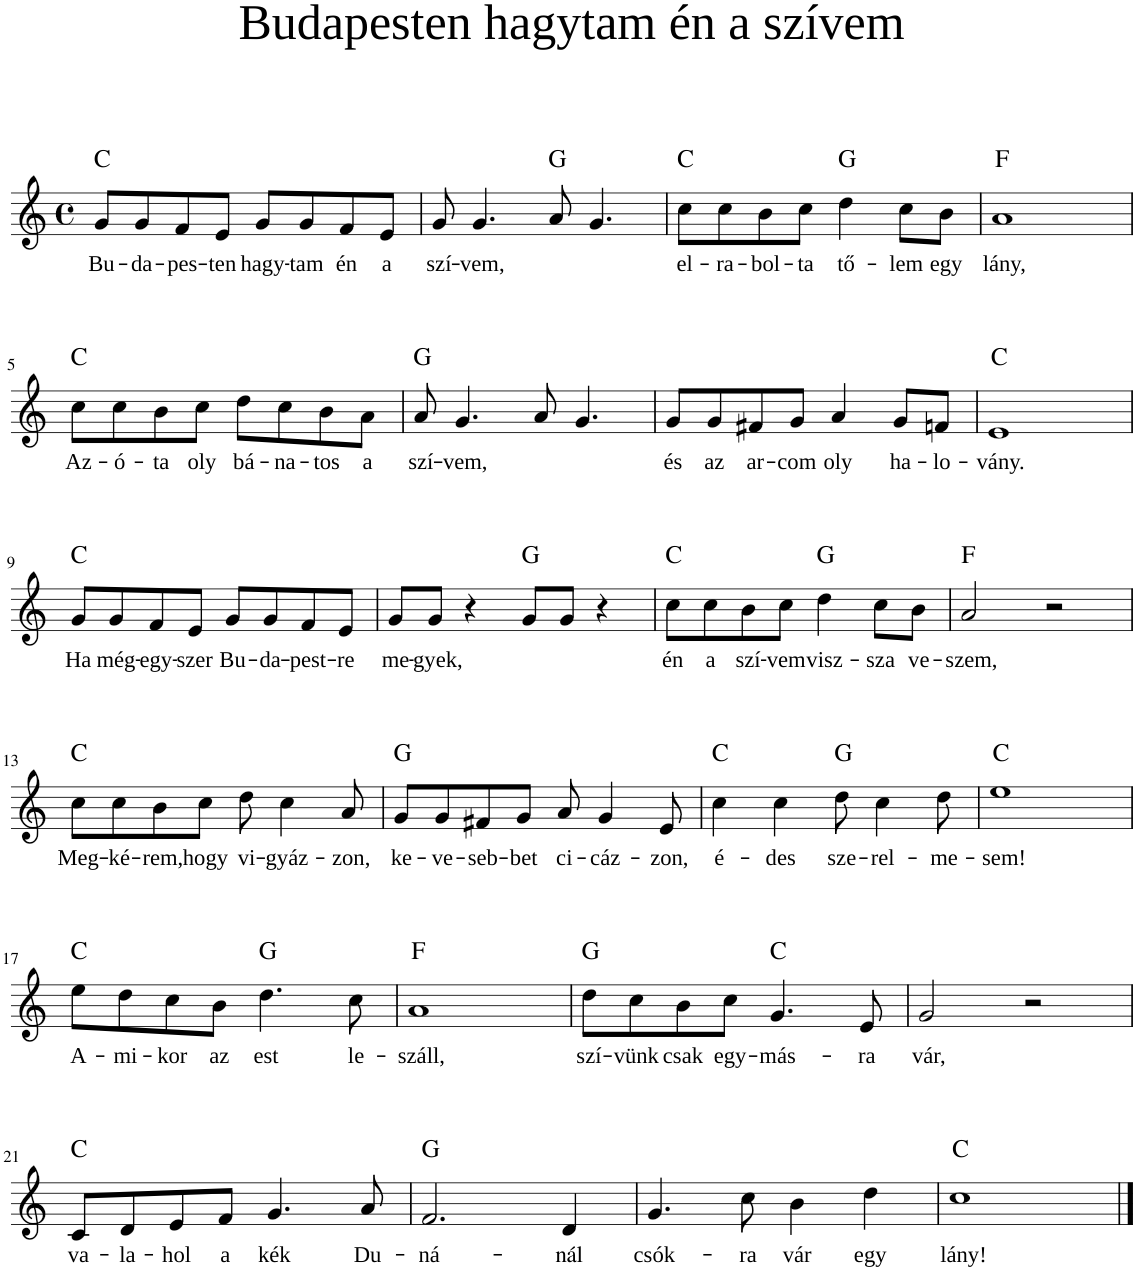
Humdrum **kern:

**kern	**text	**harte
*part1	*part1	*part1
*staff1	*staff1	*
*I"Piano	*	*
*I'Pno	*	*
*clefG2	*	*
*k[]	*	*
*M4/4	*	*
*met(c)	*	*
=1	=1	=1
!	!LO:LY:b	!LO:H:kt=N.C.
8g/L	Bu-	N
!	!LO:LY:b	!
8g/	-da-	.
!	!LO:LY:b	!
8f/	-pes-	.
!	!LO:LY:b	!
8e/J	-ten	.
!	!LO:LY:b	!
8g/L	hagy-	.
!	!LO:LY:b	!
8g/	-tam	.
!	!LO:LY:b	!
8f/	én	.
!	!LO:LY:b	!
8e/J	a	.
=2	=2	=2
!	!LO:LY:b	!
8g/	szí-	.
!	!LO:LY:b	!
4.g/	-vem,	.
!	!	!LO:H:kt=N.C.
8a/	.	N
4.g/	.	.
=3	=3	=3
!	!LO:LY:b	!LO:H:kt=N.C.
8cc\L	el-	N
!	!LO:LY:b	!
8cc\	-ra-	.
!	!LO:LY:b	!
8b\	-bol-	.
!	!LO:LY:b	!
8cc\J	-ta	.
!	!LO:LY:b	!LO:H:kt=N.C.
4dd\	tő-	N
!	!LO:LY:b	!
8cc\L	-lem	.
!	!LO:LY:b	!
8b\J	egy	.
=4	=4	=4
!	!LO:LY:b	!LO:H:kt=N.C.
1a	lány,	N
!!LO:LB:g=z
=5	=5	=5
!	!LO:LY:b	!LO:H:kt=N.C.
8cc\L	Az-	N
!	!LO:LY:b	!
8cc\	-ó-	.
!	!LO:LY:b	!
8b\	-ta	.
!	!LO:LY:b	!
8cc\J	oly	.
!	!LO:LY:b	!
8dd\L	bá-	.
!	!LO:LY:b	!
8cc\	-na-	.
!	!LO:LY:b	!
8b\	-tos	.
!	!LO:LY:b	!
8a\J	a	.
=6	=6	=6
!	!LO:LY:b	!LO:H:kt=N.C.
8a/	szí-	N
!	!LO:LY:b	!
4.g/	-vem,	.
8a/	.	.
4.g/	.	.
=7	=7	=7
!	!LO:LY:b	!
8g/L	és	.
!	!LO:LY:b	!
8g/	az	.
!	!LO:LY:b	!
8f#X/	ar-	.
!	!LO:LY:b	!
8g/J	-com	.
!	!LO:LY:b	!
4a/	oly	.
!	!LO:LY:b	!
8g/L	ha-	.
!	!LO:LY:b	!
8fn/J	-lo-	.
=8	=8	=8
!	!LO:LY:b	!LO:H:kt=N.C.
1e	-vány.	N
!!LO:LB:g=z
=9	=9	=9
!	!LO:LY:b	!LO:H:kt=N.C.
8g/L	Ha	N
!	!LO:LY:b	!
8g/	még-	.
!	!LO:LY:b	!
8f/	-egy-	.
!	!LO:LY:b	!
8e/J	-szer	.
!	!LO:LY:b	!
8g/L	Bu-	.
!	!LO:LY:b	!
8g/	-da-	.
!	!LO:LY:b	!
8f/	-pest-	.
!	!LO:LY:b	!
8e/J	-re	.
=10	=10	=10
!	!LO:LY:b	!
8g/L	me-	.
!	!LO:LY:b	!
8g/J	-gyek,	.
4r	.	.
!	!	!LO:H:kt=N.C.
8g/L	.	N
8g/J	.	.
4r	.	.
=11	=11	=11
!	!LO:LY:b	!LO:H:kt=N.C.
8cc\L	én	N
!	!LO:LY:b	!
8cc\	a	.
!	!LO:LY:b	!
8b\	szí-	.
!	!LO:LY:b	!
8cc\J	-vem	.
!	!LO:LY:b	!LO:H:kt=N.C.
4dd\	visz-	N
!	!LO:LY:b	!
8cc\L	-sza	.
!	!LO:LY:b	!
8b\J	ve-	.
=12	=12	=12
!	!LO:LY:b	!LO:H:kt=N.C.
2a/	-szem,	N
2r	.	.
!!LO:LB:g=z
=13	=13	=13
!	!LO:LY:b	!LO:H:kt=N.C.
8cc\L	Meg-	N
!	!LO:LY:b	!
8cc\	-ké-	.
!	!LO:LY:b	!
8b\	-rem,	.
!	!LO:LY:b	!
8cc\J	hogy	.
!	!LO:LY:b	!
8dd\	vi-	.
!	!LO:LY:b	!
4cc\	-gyáz-	.
!	!LO:LY:b	!
8a/	-zon,	.
=14	=14	=14
!	!LO:LY:b	!LO:H:kt=N.C.
8g/L	ke-	N
!	!LO:LY:b	!
8g/	-ve-	.
!	!LO:LY:b	!
8f#X/	-seb-	.
!	!LO:LY:b	!
8g/J	-bet	.
!	!LO:LY:b	!
8a/	ci-	.
!	!LO:LY:b	!
4g/	-cáz-	.
!	!LO:LY:b	!
8e/	-zon,	.
=15	=15	=15
!	!LO:LY:b	!LO:H:kt=N.C.
4cc\	é-	N
!	!LO:LY:b	!
4cc\	-des	.
!	!LO:LY:b	!LO:H:kt=N.C.
8dd\	sze-	N
!	!LO:LY:b	!
4cc\	-rel-	.
!	!LO:LY:b	!
8dd\	-me-	.
=16	=16	=16
!	!LO:LY:b	!LO:H:kt=N.C.
1ee	-sem!	N
!!LO:LB:g=z
=17	=17	=17
!	!LO:LY:b	!LO:H:kt=N.C.
8ee\L	A-	N
!	!LO:LY:b	!
8dd\	-mi-	.
!	!LO:LY:b	!
8cc\	-kor	.
!	!LO:LY:b	!
8b\J	az	.
!	!LO:LY:b	!LO:H:kt=N.C.
4.dd\	est	N
!	!LO:LY:b	!
8cc\	le-	.
=18	=18	=18
!	!LO:LY:b	!LO:H:kt=N.C.
1a	-száll,	N
=19	=19	=19
!	!LO:LY:b	!LO:H:kt=N.C.
8dd\L	szí-	N
!	!LO:LY:b	!
8cc\	-vünk	.
!	!LO:LY:b	!
8b\	csak	.
!	!LO:LY:b	!
8cc\J	egy-	.
!	!LO:LY:b	!LO:H:kt=N.C.
4.g/	-más-	N
!	!LO:LY:b	!
8e/	-ra	.
=20	=20	=20
!	!LO:LY:b	!
2g/	vár,	.
2r	.	.
!!LO:LB:g=z
=21	=21	=21
!	!LO:LY:b	!LO:H:kt=N.C.
8c/L	va-	N
!	!LO:LY:b	!
8d/	-la-	.
!	!LO:LY:b	!
8e/	-hol	.
!	!LO:LY:b	!
8f/J	a	.
!	!LO:LY:b	!
4.g/	kék	.
!	!LO:LY:b	!
8a/	Du-	.
=22	=22	=22
!	!LO:LY:b	!LO:H:kt=N.C.
2.f/	-ná-	N
!	!LO:LY:b	!
4d/	-nál	.
=23	=23	=23
!	!LO:LY:b	!
4.g/	csók-	.
!	!LO:LY:b	!
8cc\	-ra	.
!	!LO:LY:b	!
4b\	vár	.
!	!LO:LY:b	!
4dd\	egy	.
=24	=24	=24
!	!LO:LY:b	!LO:H:kt=N.C.
1cc	lány!	N
==	==	==
*-	*-	*-
